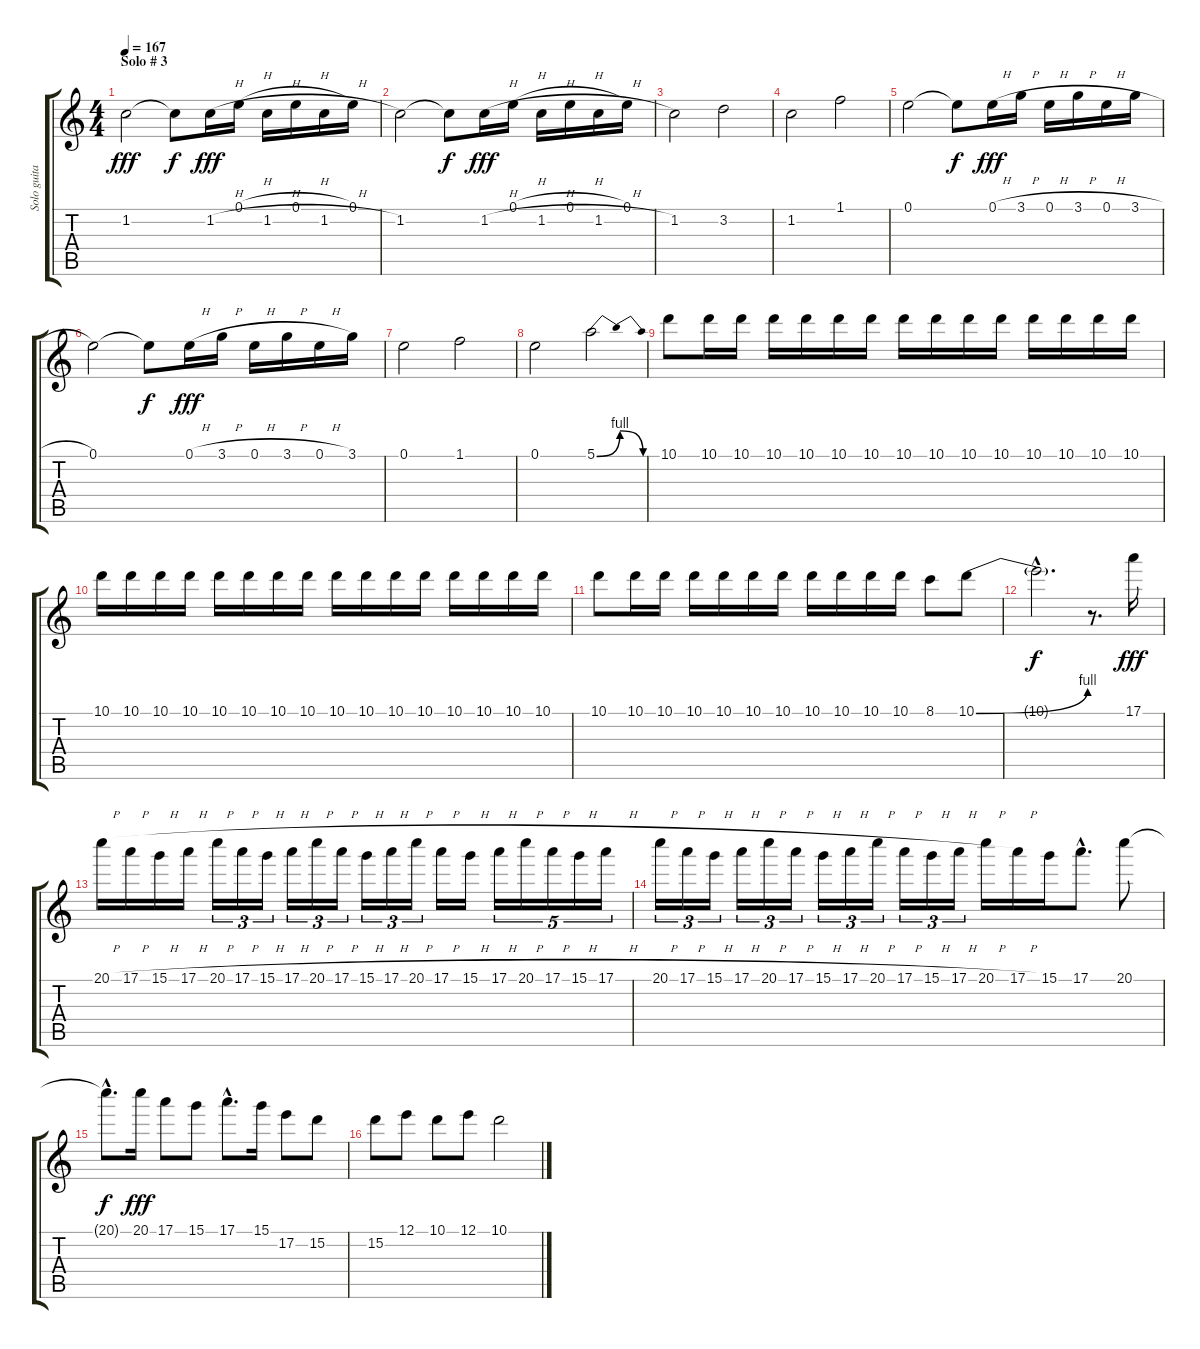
\track ("Solo guitar" "Solo guita") {instrument overdrivenguitar}
\staff {score tabs}
\tuning (E4 B3 G3 D3 A2 E2) {hide}
\ts (4 4)
\section ("" "Solo # 3")
\tempo 167
\clef g2
\ks c
1.2.2{dy fff volume 15 balance 11} 1.2{t}.8{dy f} 1.2{h}.16{dy fff} 0.1{h}.16 1.2{h}.16 0.1{h}.16 1.2{h}.16 0.1.16 |
1.2.2 1.2{t}.8{dy f} 1.2{h}.16{dy fff} 0.1{h}.16 1.2{h}.16 0.1{h}.16 1.2{h}.16 0.1.16 |
1.2.2 3.2.2 |
1.2.2 1.1.2 |
0.1.2 0.1{t}.8{dy f} 0.1{h}.16{dy fff} 3.1{h}.16 0.1{h}.16 3.1{h}.16 0.1{h}.16 3.1{h}.16 |
0.1.2 0.1{t}.8{dy f} 0.1{h}.16{dy fff} 3.1{h}.16 0.1{h}.16 3.1{h}.16 0.1{h}.16 3.1.16 |
0.1.2 1.1.2 |
0.1.2 5.1{be (bendrelease 0 0 30 4 30 4 60 0)}.2 |
10.1.8 10.1.16 10.1.16 10.1.16 10.1.16 10.1.16 10.1.16 10.1.16 10.1.16 10.1.16 10.1.16 10.1.16 10.1.16 10.1.16 10.1.16 |
10.1.16 10.1.16 10.1.16 10.1.16 10.1.16 10.1.16 10.1.16 10.1.16 10.1.16 10.1.16 10.1.16 10.1.16 10.1.16 10.1.16 10.1.16 10.1.16 |
10.1.8 10.1.16 10.1.16 10.1.16 10.1.16 10.1.16 10.1.16 10.1.16 10.1.16 10.1.16 10.1.16 8.1.8 10.1{be (bend 0 0 60 4)}.8 |
10.1{hac t}.2{d dy f} r.8{d} 17.1.16{dy fff} |
20.1{h}.16 17.1{h}.16 15.1{h}.16 17.1{h}.16 20.1{h}.16{tu (3 2)} 17.1{h}.16{tu (3 2)} 15.1{h}.16{tu (3 2)} 17.1{h}.16{tu (3 2)} 20.1{h}.16{tu (3 2)} 17.1{h}.16{tu (3 2)} 15.1{h}.16{tu (3 2)} 17.1{h}.16{tu (3 2)} 20.1{h}.16{tu (3 2)} 17.1{h}.16 15.1{h}.16 17.1{h}.16{tu (5 4)} 20.1{h}.16{tu (5 4)} 17.1{h}.16{tu (5 4)} 15.1{h}.16{tu (5 4)} 17.1{h}.16{tu (5 4)} |
20.1{h}.16{tu (3 2)} 17.1{h}.16{tu (3 2)} 15.1{h}.16{tu (3 2)} 17.1{h}.16{tu (3 2)} 20.1{h}.16{tu (3 2)} 17.1{h}.16{tu (3 2)} 15.1{h}.16{tu (3 2)} 17.1{h}.16{tu (3 2)} 20.1{h}.16{tu (3 2)} 17.1{h}.16{tu (3 2)} 15.1{h}.16{tu (3 2)} 17.1{h}.16{tu (3 2)} 20.1{h}.16 17.1{h}.16 15.1.16 17.1{hac}.8{d} 20.1.8 |
20.1{hac t}.8{d dy f} 20.1.16{dy fff} 17.1.8 15.1.8 17.1{hac}.8{d} 15.1.16 17.2.8 15.2.8 |
15.2.8 12.1.8 10.1.8 12.1.8 10.1.2
